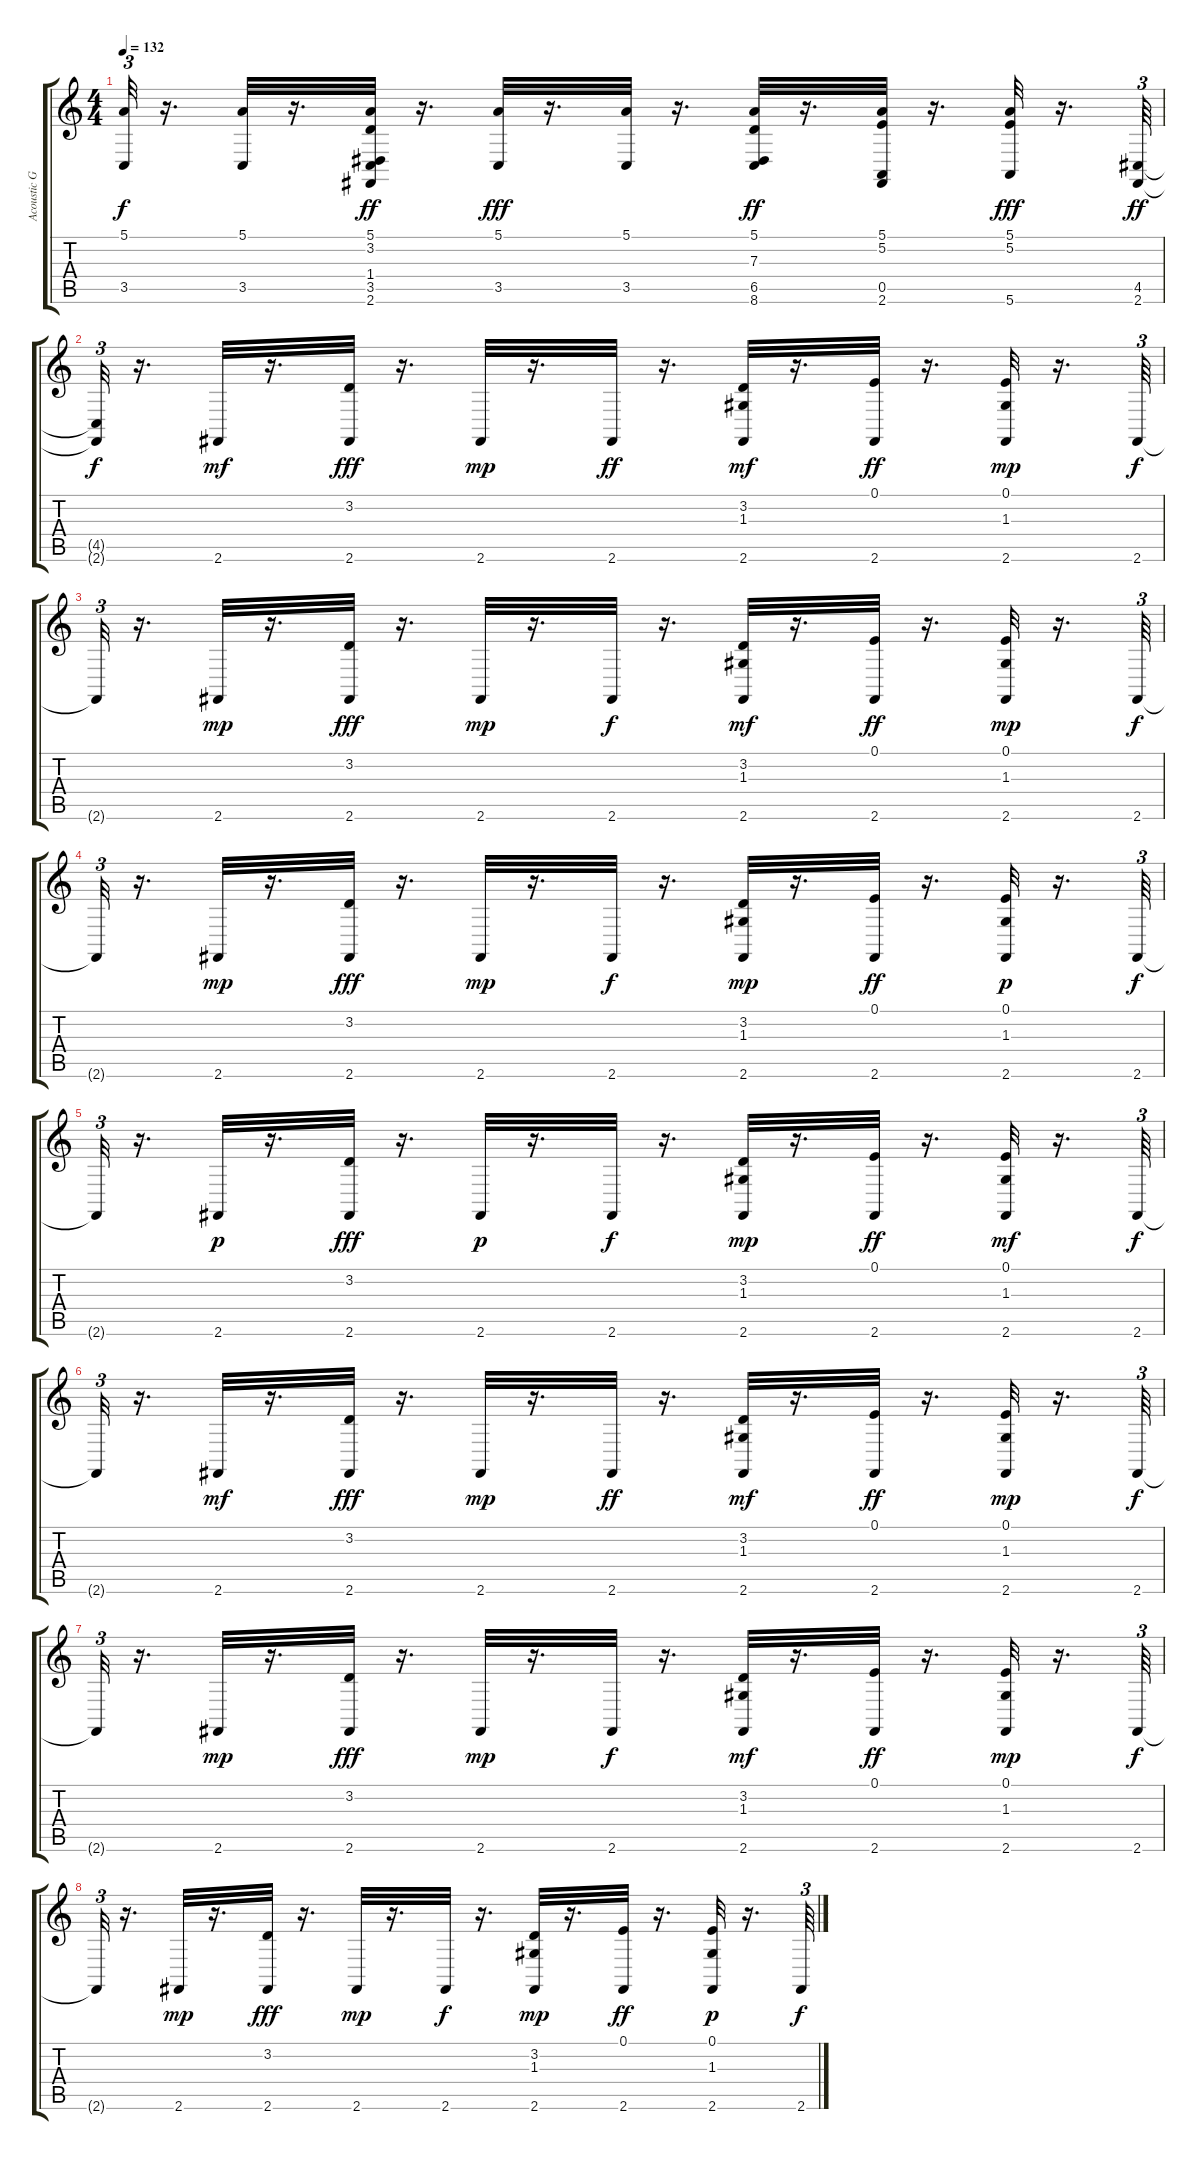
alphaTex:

\track ("Acoustic Grand" "Acoustic G") {instrument acousticgrandpiano}
\staff {score tabs}
\tuning (E4 B3 G3 D3 A2 E2) {hide}
\ts (4 4)
\tempo 132
\clef g2
\ks c
(5.1{t} 3.5{t}).32{tu (3 2) dy f} r.16{d} (5.1 3.5).32 r.16{d} (5.1 3.2 1.4 3.5 2.6).32{dy ff} r.16{d} (5.1 3.5).32{dy fff} r.16{d} (5.1 3.5).32 r.16{d} (5.1 7.3 6.5 8.6).32{dy ff} r.16{d} (5.1 5.2 0.5 2.6).32 r.16{d} (5.1 5.2 5.6).32{dy fff} r.16{d} (4.5 2.6).64{tu (3 2) dy ff} |
(4.5{t} 2.6{t}).32{tu (3 2) dy f} r.16{d} 2.6.32{dy mf} r.16{d} (3.2 2.6).32{dy fff} r.16{d} 2.6.32{dy mp} r.16{d} 2.6.32{dy ff} r.16{d} (3.2 1.3 2.6).32{dy mf} r.16{d} (0.1 2.6).32{dy ff} r.16{d} (0.1 1.3 2.6).32{dy mp} r.16{d} 2.6.64{tu (3 2) dy f} |
2.6{t}.32{tu (3 2)} r.16{d} 2.6.32{dy mp} r.16{d} (3.2 2.6).32{dy fff} r.16{d} 2.6.32{dy mp} r.16{d} 2.6.32{dy f} r.16{d} (3.2 1.3 2.6).32{dy mf} r.16{d} (0.1 2.6).32{dy ff} r.16{d} (0.1 1.3 2.6).32{dy mp} r.16{d} 2.6.64{tu (3 2) dy f} |
2.6{t}.32{tu (3 2)} r.16{d} 2.6.32{dy mp} r.16{d} (3.2 2.6).32{dy fff} r.16{d} 2.6.32{dy mp} r.16{d} 2.6.32{dy f} r.16{d} (3.2 1.3 2.6).32{dy mp} r.16{d} (0.1 2.6).32{dy ff} r.16{d} (0.1 1.3 2.6).32{dy p} r.16{d} 2.6.64{tu (3 2) dy f} |
2.6{t}.32{tu (3 2)} r.16{d} 2.6.32{dy p} r.16{d} (3.2 2.6).32{dy fff} r.16{d} 2.6.32{dy p} r.16{d} 2.6.32{dy f} r.16{d} (3.2 1.3 2.6).32{dy mp} r.16{d} (0.1 2.6).32{dy ff} r.16{d} (0.1 1.3 2.6).32{dy mf} r.16{d} 2.6.64{tu (3 2) dy f} |
2.6{t}.32{tu (3 2)} r.16{d} 2.6.32{dy mf} r.16{d} (3.2 2.6).32{dy fff} r.16{d} 2.6.32{dy mp} r.16{d} 2.6.32{dy ff} r.16{d} (3.2 1.3 2.6).32{dy mf} r.16{d} (0.1 2.6).32{dy ff} r.16{d} (0.1 1.3 2.6).32{dy mp} r.16{d} 2.6.64{tu (3 2) dy f} |
2.6{t}.32{tu (3 2)} r.16{d} 2.6.32{dy mp} r.16{d} (3.2 2.6).32{dy fff} r.16{d} 2.6.32{dy mp} r.16{d} 2.6.32{dy f} r.16{d} (3.2 1.3 2.6).32{dy mf} r.16{d} (0.1 2.6).32{dy ff} r.16{d} (0.1 1.3 2.6).32{dy mp} r.16{d} 2.6.64{tu (3 2) dy f} |
2.6{t}.32{tu (3 2)} r.16{d} 2.6.32{dy mp} r.16{d} (3.2 2.6).32{dy fff} r.16{d} 2.6.32{dy mp} r.16{d} 2.6.32{dy f} r.16{d} (3.2 1.3 2.6).32{dy mp} r.16{d} (0.1 2.6).32{dy ff} r.16{d} (0.1 1.3 2.6).32{dy p} r.16{d} 2.6.64{tu (3 2) dy f}
